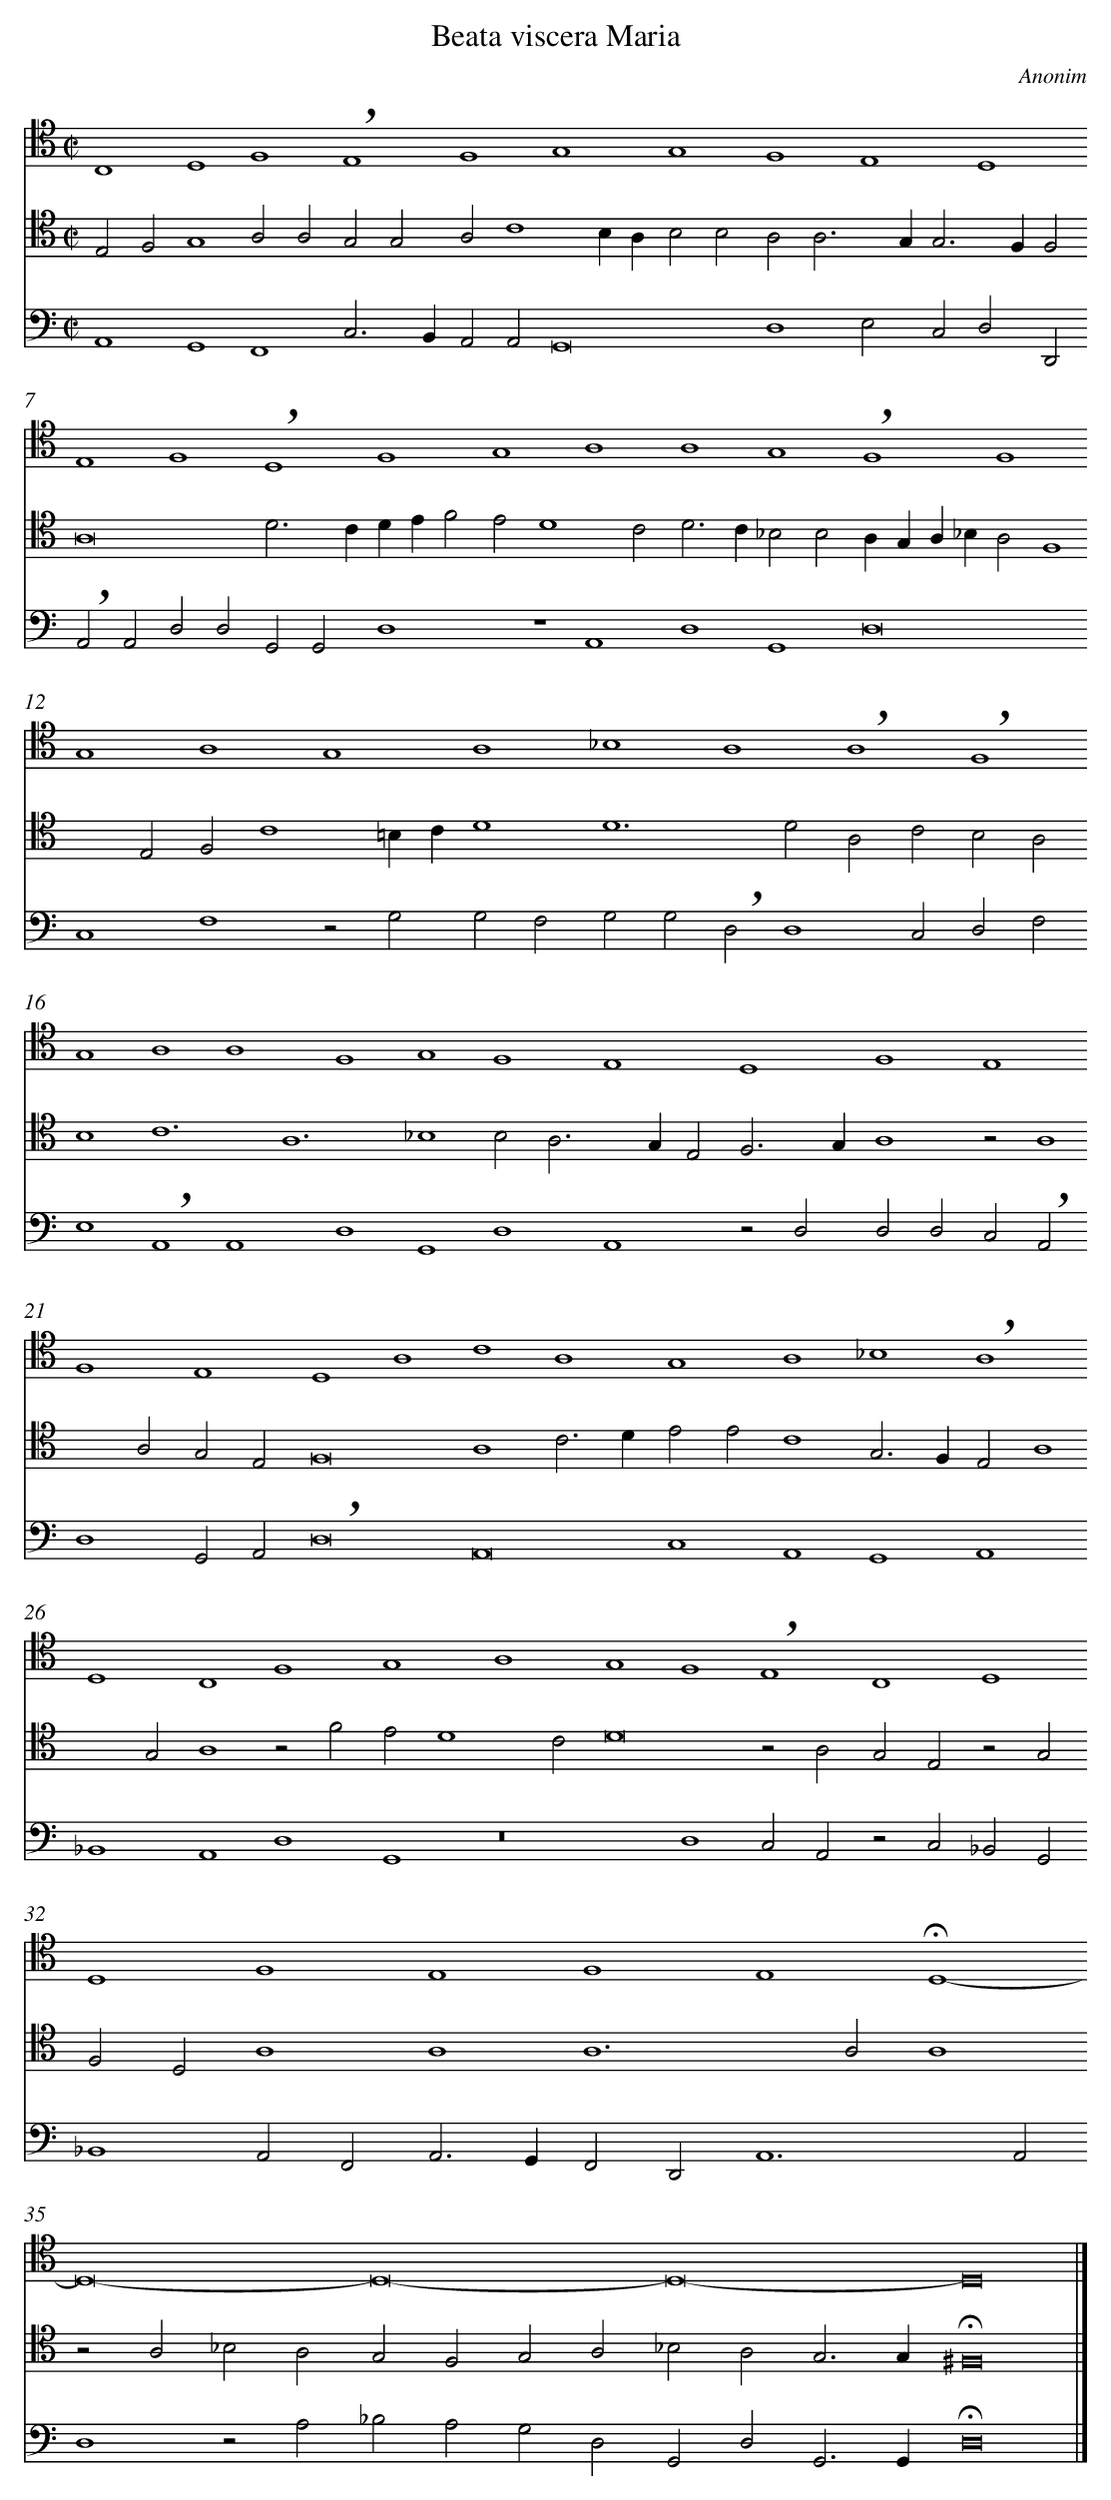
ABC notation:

X:1
T: Beata viscera Maria
C: Anonim
L: 1/4
M: C|
V: 1 clef=tenor
V: 2 clef=tenor
V: 3 clef=bass
K: C
[V:1] C,4D,4 [|]
[V:2] E,2F,2G,4 [|]
[V:3] A,,4G,,4 [|]
[V:1] F,4!breath!E,4 [|]
[V:2] A,2A,2G,2G,2 [|]
[V:3] F,,4C,3B,, [|]
[V:1] F,4G,4 [|]
[V:2] A,2C4B,A, [|]
[V:3] A,,2A,,2G,,8 [|]
[V:1] G,4F,4 [|]
[V:2] B,2B,2A,2A,3 [|]
[V:3] D,4 [|]
[V:1] E,4D,4 [|]
[V:2] G,2<G,2F,F,2 [|]
[V:3] E,2C,2D,2D,,2 [|]
[V:1] E,4F,4 [|]
[V:2] A,8 [|]
[V:3] !breath!A,,2A,,2D,2D,2 [|]
[V:1] !breath!D,4F,4 [|]
[V:2] D2>C2DEF2 [|]
[V:3] G,,2G,,2D,4 [|]
[V:1] G,4A,4 [|]
[V:2] E2D4C2 [|]
[V:3] z4A,,4 [|]
[V:1] A,4G,4 [|]
[V:2] D2>C2_B,2B,2 [|]
[V:3] D,4G,,4 [|]
[V:1] !breath!F,4F,4 [|]
[V:2] A,G,A,_B,A,2F,4 [|]
[V:3] D,8 [|]
[V:1] G,4A,4 [|]
[V:2] E,2F,2C4 [|]
[V:3] C,4F,4 [|]
[V:1] G,4A,4 [|]
[V:2] =B,CD4 [|]
[V:3] z2G,2G,2F,2 [|]
[V:1] _B,4A,4 [|]
[V:2] D6D2 [|]
[V:3] G,2G,2!breath!D,2D,4 [|]
[V:1] !breath!A,4!breath!F,4 [|]
[V:2] A,2C2B,2A,2 [|]
[V:3] C,2D,2F,2 [|]
[V:1] G,4A,4 [|]
[V:2] B,4C6 [|]
[V:3] E,4!breath!A,,4 [|]
[V:1] A,4F,4 [|]
[V:2] A,6 [|]
[V:3] A,,4D,4 [|]
[V:1] G,4F,4 [|]
[V:2] _B,4B,2A,3 [|]
[V:3] G,,4D,4 [|]
[V:1] E,4D,4 [|]
[V:2] G,E,2F,3G, [|]
[V:3] A,,4z2D,2 [|]
[V:1] F,4E,4 [|]
[V:2] A,4z2A,4 [|]
[V:3] D,2D,2C,2!breath!A,,2 [|]
[V:1] F,4E,4 [|]
[V:2] A,2G,2E,2 [|]
[V:3] D,4G,,2A,,2 [|]
[V:1] D,4A,4 [|]
[V:2] F,8 [|]
[V:3] !breath!D,8 [|]
[V:1] C4A,4 [|]
[V:2] A,4C3D [|]
[V:3] A,,8 [|]
[V:1] G,4A,4 [|]
[V:2] E2E2C4 [|]
[V:3] C,4A,,4 [|]
[V:1] _B,4!breath!A,4 [|]
[V:2] G,2>F,2E,2A,4 [|]
[V:3] G,,4A,,4 [|]
[V:1] D,4C,4 [|]
[V:2] G,2A,4 [|]
[V:3] _B,,4A,,4 [|]
[V:1] F,4G,4 [|]
[V:2] z2F2E2D4 [|]
[V:3] D,4G,,4 [|]
[V:1] A,4G,4 [|]
[V:2] C2D8 [|]
[V:3] z8 [|]
[V:1] F,4!breath!E,4 [|]
[V:2] z2A,2 [|]
[V:3] D,4C,2A,,2 [|]
[V:1] C,4D,4 [|]
[V:2] G,2E,2z2G,2 [|]
[V:3] z2C,2_B,,2G,,2 [|]
[V:1] D,4F,4 [|]
[V:2] F,2D,2A,4 [|]
[V:3] _B,,4A,,2F,,2 [|]
[V:1] E,4F,4 [|]
[V:2] A,4A,6 [|]
[V:3] A,,2>G,,2F,,2D,,2 [|]
[V:1] E,4!fermata!D,4- [|]
[V:2] A,2A,4 [|]
[V:3] A,,6A,,2 [|]
[V:1] D,8- [|]
[V:2] z2A,2_B,2A,2 [|]
[V:3] D,4z2A,2 [|]
[V:1] D,8- [|]
[V:2] G,2F,2G,2A,2 [|]
[V:3] _B,2A,2G,2D,2 [|]
[V:1] D,8- [|]
[V:2] _B,2A,2G,3G, [|]
[V:3] G,,2D,2G,,3G,, [|]
[V:1] D,8 |]
[V:2] !fermata!^F,8 |]
[V:3] !fermata!D,8 |]
